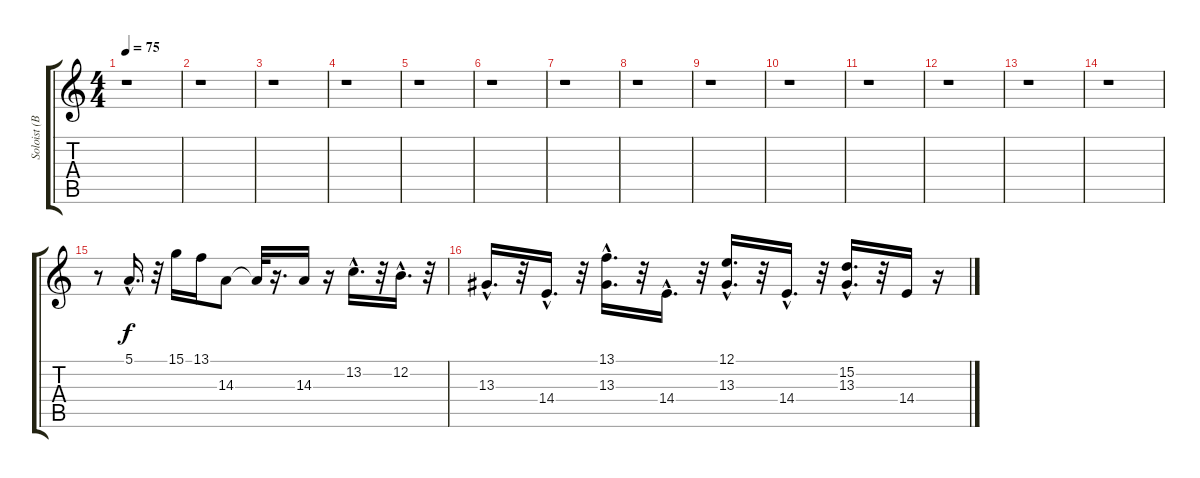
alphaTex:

\track ("Soloist (BB)" "Soloist (B") {instrument pad5bowed}
\staff {score tabs}
\tuning (E4 B3 G3 D3 A2 E2) {hide}
\ts (4 4)
\tempo 75
\clef g2
\ks c
r.1{dy f} |
r.1 |
r.1 |
r.1 |
r.1 |
r.1 |
r.1 |
r.1 |
r.1 |
r.1 |
r.1 |
r.1 |
r.1 |
r.1 |
r.8 5.1{hac}.16{d} r.32 15.1.16 13.1.16 14.3.8 14.3{t}.32 r.16{d} 14.3.16 r.16 13.2{hac}.16{d} r.32 12.2{hac}.16{d} r.32 |
13.3{hac}.16{d} r.32 14.4{hac}.16{d} r.32 (13.1{hac} 13.3{hac}).16{d} r.32 14.4{hac}.16{d} r.32 (12.1{hac} 13.3{hac}).16{d} r.32 14.4{hac}.16{d} r.32 (15.2{hac} 13.3{hac}).16{d} r.32 14.4.16 r.16
